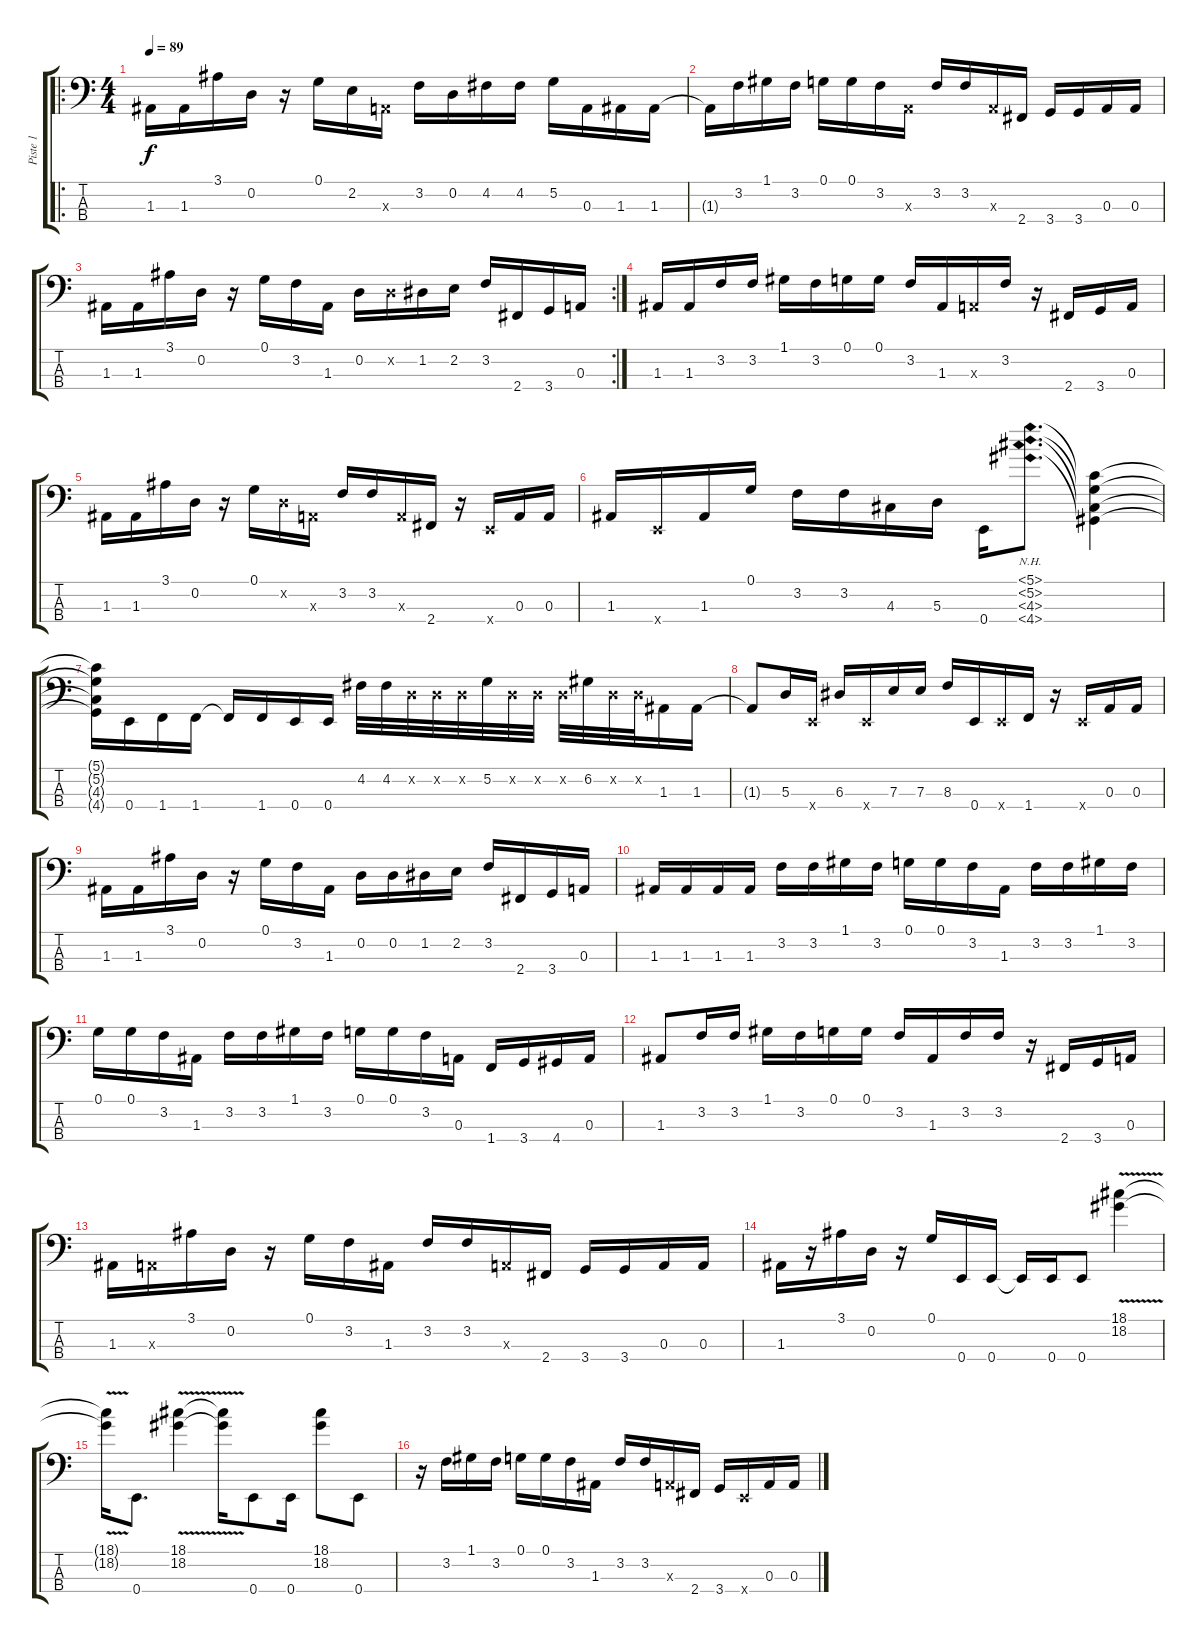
\track ("Piste 1" "Piste 1") {instrument electricbassfinger}
\staff {score tabs}
\tuning (G2 D2 A1 E1) {hide}
\ro
\ts (4 4)
\tempo 89
\clef f4
\ks c
1.3.16{dy f} 1.3.16 3.1.16 0.2.16 r.16 0.1.16 2.2.16 0.3{x}.16 3.2.16 0.2.16 4.2.16 4.2.16 5.2.16 0.3.16 1.3.16 1.3.16 |
1.3{t}.16 3.2.16 1.1.16 3.2.16 0.1.16 0.1.16 3.2.16 0.3{x}.16 3.2.16 3.2.16 0.3{x}.16 2.4.16 3.4.16 3.4.16 0.3.16 0.3.16 |
\rc 2
1.3.16 1.3.16 3.1.16 0.2.16 r.16 0.1.16 3.2.16 1.3.16 0.2.16 0.2{x}.16 1.2.16 2.2.16 3.2.16 2.4.16 3.4.16 0.3.16 |
1.3.16 1.3.16 3.2.16 3.2.16 1.1.16 3.2.16 0.1.16 0.1.16 3.2.16 1.3.16 0.3{x}.16 3.2.16 r.16 2.4.16 3.4.16 0.3.16 |
1.3.16 1.3.16 3.1.16 0.2.16 r.16 0.1.16 0.2{x}.16 0.3{x}.16 3.2.16 3.2.16 0.3{x}.16 2.4.16 r.16 0.4{x}.16 0.3.16 0.3.16 |
1.3.16 0.4{x}.16 1.3.16 0.1.16 3.2.16 3.2.16 4.3.16 5.3.16 0.4.16 (5.1{nh} 5.2{nh} 4.3{nh} 4.4{nh}).8{d} (5.1{t} 5.2{t} 4.3{t} 4.4{t}).4 |
(5.1{t} 5.2{t} 4.3{t} 4.4{t}).16 0.4.16 1.4.16 1.4.16 1.4{t}.16 1.4.16 0.4.16 0.4.16 4.2.32 4.2.32 0.2{x}.32 0.2{x}.32 0.2{x}.32 5.2.32 0.2{x}.32 0.2{x}.32 0.2{x}.32 6.2.32 0.2{x}.32 0.2{x}.32 1.3.16 1.3.16 |
1.3{t}.8 5.3.16 0.4{x}.16 6.3.16 0.4{x}.16 7.3.16 7.3.16 8.3.16 0.4.16 0.4{x}.16 1.4.16 r.16 0.4{x}.16 0.3.16 0.3.16 |
1.3.16 1.3.16 3.1.16 0.2.16 r.16 0.1.16 3.2.16 1.3.16 0.2.16 0.2.16 1.2.16 2.2.16 3.2.16 2.4.16 3.4.16 0.3.16 |
1.3.16 1.3.16 1.3.16 1.3.16 3.2.16 3.2.16 1.1.16 3.2.16 0.1.16 0.1.16 3.2.16 1.3.16 3.2.16 3.2.16 1.1.16 3.2.16 |
0.1.16 0.1.16 3.2.16 1.3.16 3.2.16 3.2.16 1.1.16 3.2.16 0.1.16 0.1.16 3.2.16 0.3.16 1.4.16 3.4.16 4.4.16 0.3.16 |
1.3.8 3.2.16 3.2.16 1.1.16 3.2.16 0.1.16 0.1.16 3.2.16 1.3.16 3.2.16 3.2.16 r.16 2.4.16 3.4.16 0.3.16 |
1.3.16 0.3{x}.16 3.1.16 0.2.16 r.16 0.1.16 3.2.16 1.3.16 3.2.16 3.2.16 0.3{x}.16 2.4.16 3.4.16 3.4.16 0.3.16 0.3.16 |
1.3.16 r.16 3.1.16 0.2.16 r.16 0.1.16 0.4.16 0.4.16 0.4{t}.16 0.4.16 0.4.8 (18.1{v} 18.2{v}).4 |
(18.1{t} 18.2{t}).16 0.4.8{d} (18.1{v} 18.2).4 (18.1{t} 18.2{t}).16 0.4.8 0.4.16 (18.1 18.2).8 0.4.8 |
r.16 3.2.16 1.1.16 3.2.16 0.1.16 0.1.16 3.2.16 1.3.16 3.2.16 3.2.16 0.3{x}.16 2.4.16 3.4.16 0.4{x}.16 0.3.16 0.3.16
